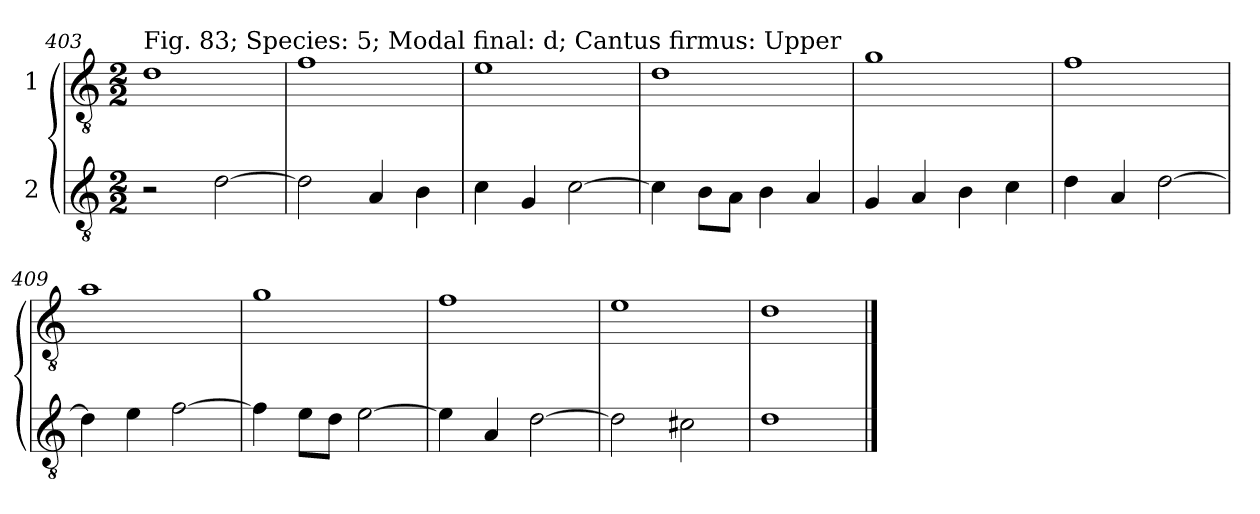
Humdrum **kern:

**kern	**kern
*part2	*part1
*staff2	*staff1
*I"2	*I"1
*clefGv2	*clefGv2
*k[]	*k[]
*M2/2	*M2/2
=403	=403
!	!LO:TX:a:t=Fig. 83; Species&colon; 5; Modal final&colon; d; Cantus firmus&colon; Upper
2r	1d
[2d\	.
=404	=404
2d\]	1f
4A/	.
4B\	.
=405	=405
4c\	1e
4G/	.
[2c\	.
=406	=406
4c\]	1d
8B\L	.
8A\J	.
4B\	.
4A/	.
=407	=407
4G/	1g
4A/	.
4B\	.
4c\	.
=408	=408
4d\	1f
4A/	.
[2d\	.
!!LO:LB:g=z
=409	=409
4d\]	1a
4e\	.
[2f\	.
=410	=410
4f\]	1g
8e\L	.
8d\J	.
[2e\	.
=411	=411
4e\]	1f
4A/	.
[2d\	.
=412	=412
2d\]	1e
2c#X\	.
=413	=413
1d	1d
==	==
*-	*-
